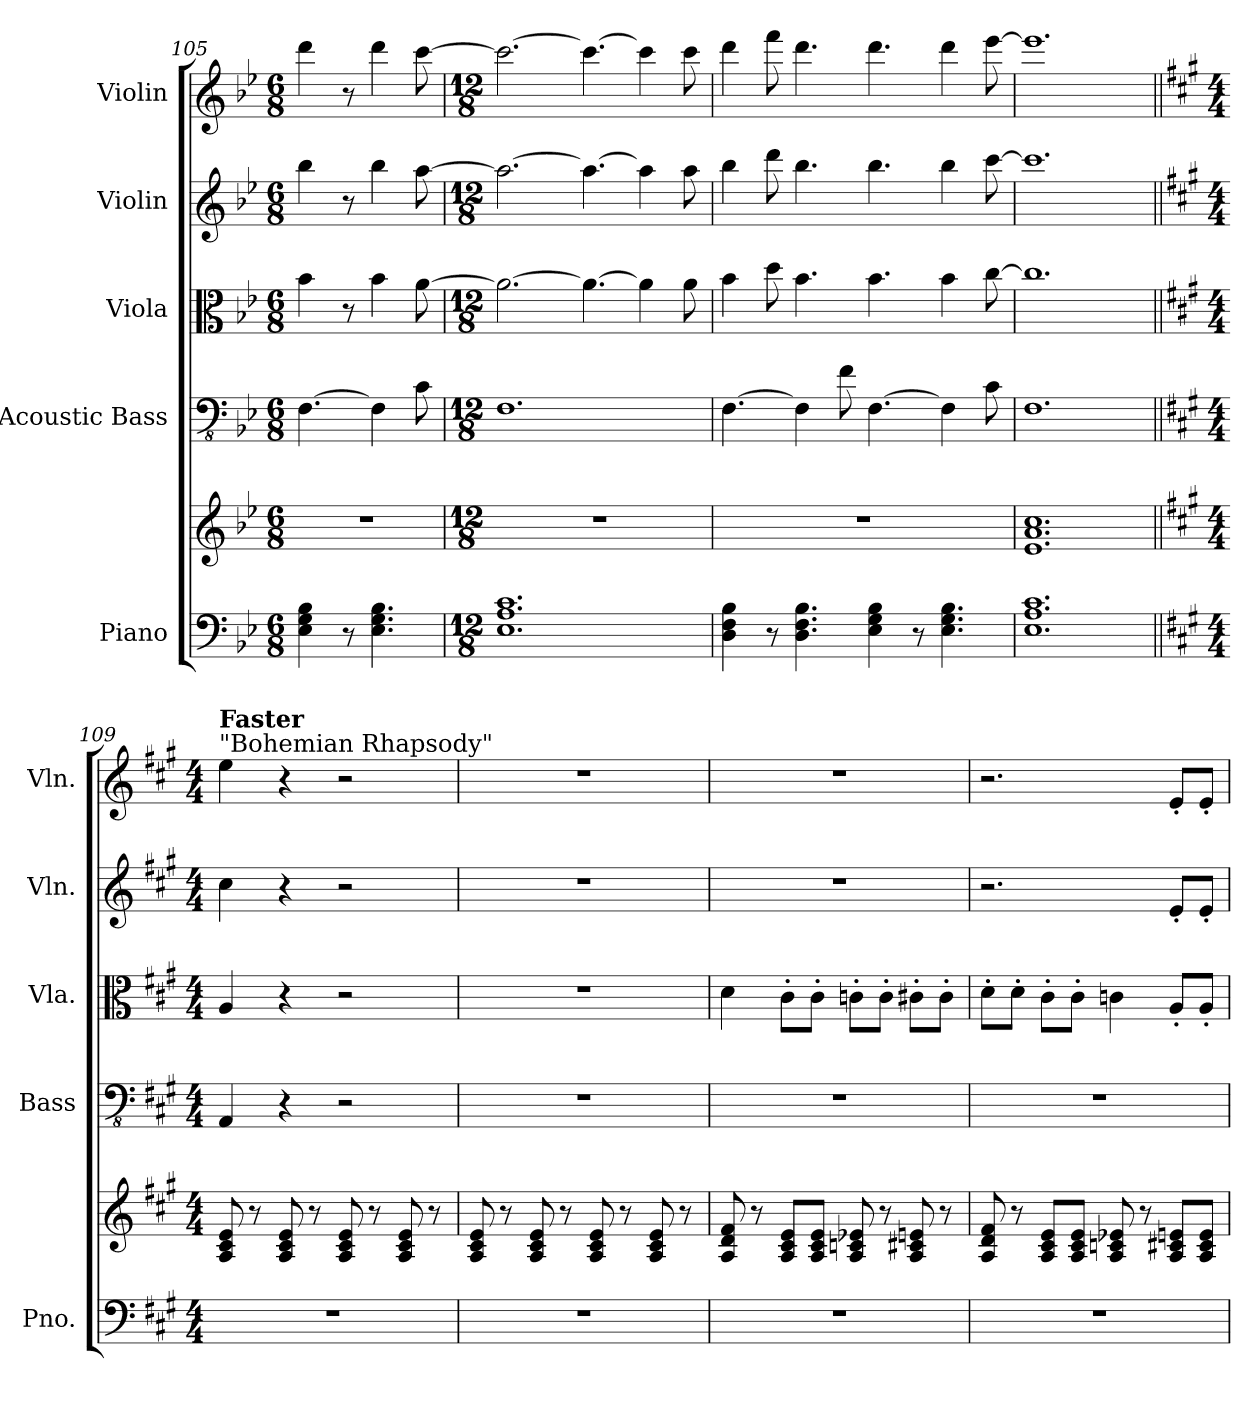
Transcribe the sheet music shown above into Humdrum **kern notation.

**kern	**kern	**kern	**kern	**kern	**kern
*part5	*part5	*part4	*part3	*part2	*part1
*staff6	*staff5	*staff4	*staff3	*staff2	*staff1
*I"Piano	*	*I"Acoustic Bass	*I"Viola	*I"Violin	*I"Violin
*I'Pno.	*	*I'Bass	*I'Vla.	*I'Vln.	*I'Vln.
*clefF4	*clefG2	*clefFv4	*clefC3	*clefG2	*clefG2
*k[b-e-]	*k[b-e-]	*k[b-e-]	*k[b-e-]	*k[b-e-]	*k[b-e-]
*M6/8	*M6/8	*M6/8	*M6/8	*M6/8	*M6/8
=105	=105	=105	=105	=105	=105
4E-\ 4G\ 4B-\	2.r	[4.FF\	4b-\	4bb-\	4ddd\
8r	.	.	8r	8r	8r
4.E-\ 4.G\ 4.B-\	.	4FF\]	4b-\	4bb-\	4ddd\
.	.	8C\	[8a\	[8aa\	[8ccc\
=106	=106	=106	=106	=106	=106
*M12/8	*M12/8	*M12/8	*M12/8	*M12/8	*M12/8
1.E- 1.A 1.c	1.r	1.FF	2.a\_	2.aa\_	2.ccc\_
.	.	.	4.a\_	4.aa\_	4.ccc\_
.	.	.	4a\]	4aa\]	4ccc\]
.	.	.	8a\	8aa\	8ccc\
=107	=107	=107	=107	=107	=107
4D\ 4F\ 4B-\	1.r	[4.FF\	4b-\	4bb-\	4ddd\
8r	.	.	8dd\	8ddd\	8fff\
4.D\ 4.F\ 4.B-\	.	4FF\]	4.b-\	4.bb-\	4.ddd\
.	.	8F\	.	.	.
4E-\ 4G\ 4B-\	.	[4.FF\	4.b-\	4.bb-\	4.ddd\
8r	.	.	.	.	.
4.E-\ 4.G\ 4.B-\	.	4FF\]	4b-\	4bb-\	4ddd\
.	.	8C\	[8cc\	[8ccc\	[8eee-\
!!LO:PB:g=z
=108	=108	=108	=108	=108	=108
1.E- 1.A 1.c	1.e- 1.a 1.cc	1.FF	1.cc]	1.ccc]	1.eee-]
=109||	=109||	=109||	=109||	=109||	=109||
*k[f#c#g#]	*k[f#c#g#]	*k[f#c#g#]	*k[f#c#g#]	*k[f#c#g#]	*k[f#c#g#]
*M4/4	*M4/4	*M4/4	*M4/4	*M4/4	*M4/4
!	!	!	!	!	!LO:TX:a:t="Bohemian Rhapsody"
!	!	!	!	!	!LO:TX:a:B:t=Faster
1r	8A/ 8c#/ 8e/	4AAA/	4A/	4cc#\	4ee\
.	8r	.	.	.	.
.	8A/ 8c#/ 8e/	4r	4r	4r	4r
.	8r	.	.	.	.
.	8A/ 8c#/ 8e/	2r	2r	2r	2r
.	8r	.	.	.	.
.	8A/ 8c#/ 8e/	.	.	.	.
.	8r	.	.	.	.
=110	=110	=110	=110	=110	=110
1r	8A/ 8c#/ 8e/	1r	1r	1r	1r
.	8r	.	.	.	.
.	8A/ 8c#/ 8e/	.	.	.	.
.	8r	.	.	.	.
.	8A/ 8c#/ 8e/	.	.	.	.
.	8r	.	.	.	.
.	8A/ 8c#/ 8e/	.	.	.	.
.	8r	.	.	.	.
=111	=111	=111	=111	=111	=111
1r	8A/ 8d/ 8f#/	1r	4d\	1r	1r
.	8r	.	.	.	.
.	8A/ 8c#/ 8e/L	.	8c#'\L	.	.
.	8A/ 8c#/ 8e/J	.	8c#'\J	.	.
.	8A/ 8cn/ 8e-X/	.	8cn'\L	.	.
.	8r	.	8c'\J	.	.
.	8A/ 8c#X/ 8en/	.	8c#X'\L	.	.
.	8r	.	8c#'\J	.	.
=112	=112	=112	=112	=112	=112
1r	8A/ 8d/ 8f#/	1r	8d'\L	2.r	2.r
.	8r	.	8d'\J	.	.
.	8A/ 8c#/ 8e/L	.	8c#'\L	.	.
.	8A/ 8c#/ 8e/J	.	8c#'\J	.	.
.	8A/ 8cn/ 8e-X/	.	4cn\	.	.
.	8r	.	.	.	.
.	8A/ 8c#X/ 8en/L	.	8A'/L	8e'/L	8e'/L
.	8A/ 8c#/ 8e/J	.	8A'/J	8e'/J	8e'/J
=	=	=	=	=	=
*-	*-	*-	*-	*-	*-
